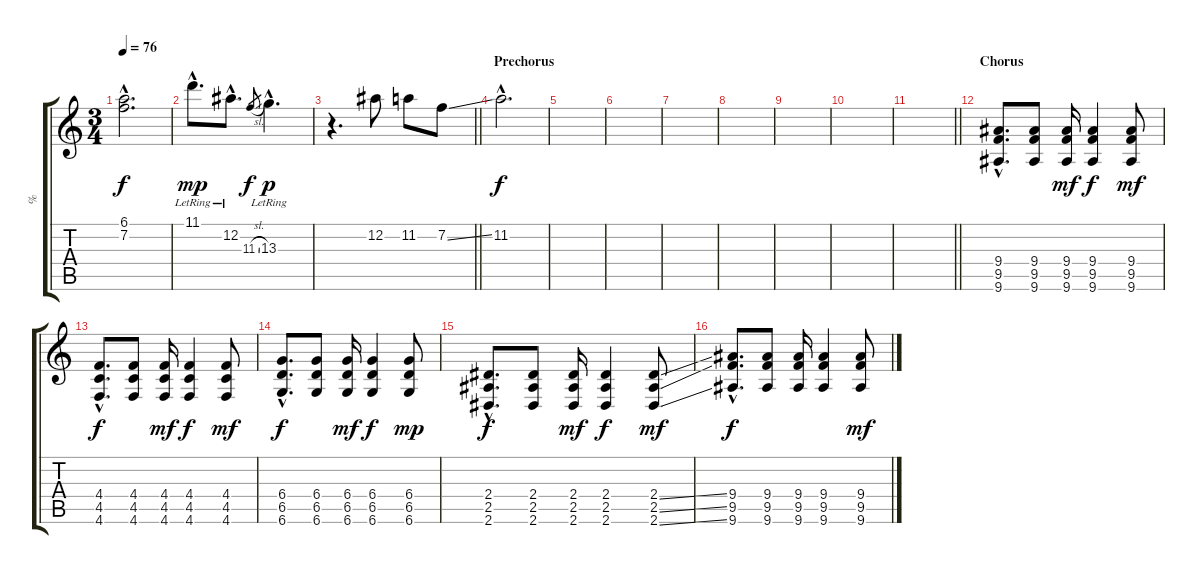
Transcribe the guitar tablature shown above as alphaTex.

\track ("%" "%") {instrument electricguitarclean}
\staff {score tabs}
\tuning (Eb4 Bb3 Gb3 Db3 Ab2 Db2) {hide}
\ts (3 4)
\tempo 76
\clef g2
\ks c
(6.1{hac t} 7.2{hac t}).2{d dy f} |
11.1{hac lr}.8{d dy mp} 12.2{hac lr}.8{d} 11.3{sl}.8{gr dy f} 13.3{hac lr}.4{d dy p} |
\barLineRight lightlight
r.4{d} 12.2.8 11.2.8 7.2{ss}.8 |
\section ("" "Prechorus")
11.2{hac}.2{d dy f} |
|
|
|
|
|
|
\barLineRight lightlight
|
\section ("" "Chorus")
(9.4{hac} 9.5{hac} 9.6{hac}).8{d volume 15 instrument electricguitarjazz} (9.4 9.5 9.6).8 (9.4 9.5 9.6).16{dy mf} (9.4 9.5 9.6).4{dy f} (9.4 9.5 9.6).8{dy mf} |
(4.4{hac} 4.5{hac} 4.6{hac}).8{d dy f} (4.4 4.5 4.6).8 (4.4 4.5 4.6).16{dy mf} (4.4 4.5 4.6).4{dy f} (4.4 4.5 4.6).8{dy mf} |
(6.4{hac} 6.5{hac} 6.6{hac}).8{d dy f} (6.4 6.5 6.6).8 (6.4 6.5 6.6).16{dy mf} (6.4 6.5 6.6).4{dy f} (6.4 6.5 6.6).8{dy mp} |
(2.4{hac} 2.5{hac} 2.6{hac}).8{d dy f} (2.4 2.5 2.6).8 (2.4 2.5 2.6).16{dy mf} (2.4 2.5 2.6).4{dy f} (2.4{ss} 2.5{ss} 2.6{ss}).8{dy mf} |
(9.4{hac} 9.5{hac} 9.6{hac}).8{d dy f} (9.4 9.5 9.6).8 (9.4 9.5 9.6).16 (9.4 9.5 9.6).4 (9.4{ss} 9.5 9.6).8{dy mf}
